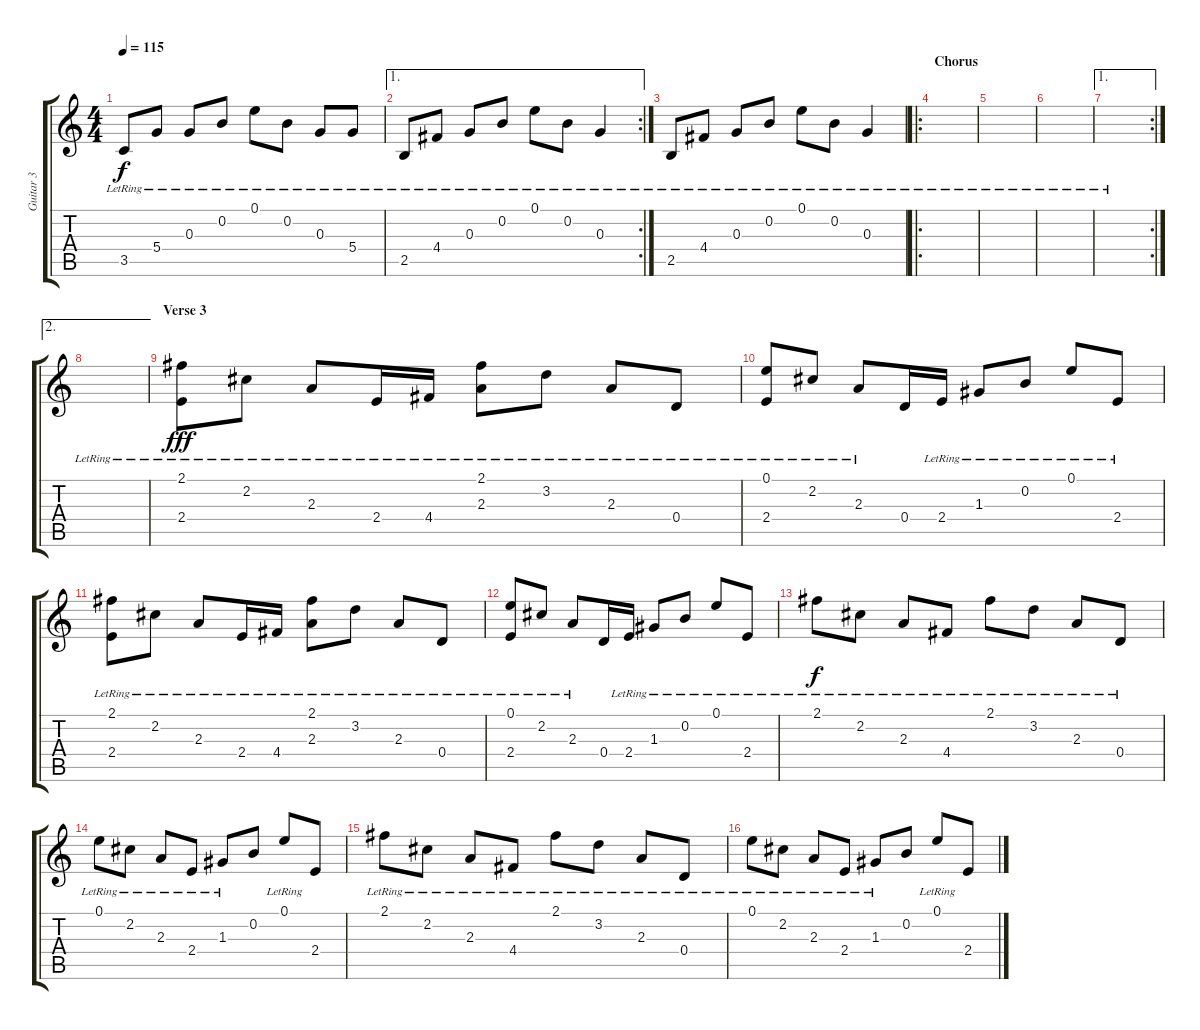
\track ("Guitar 3" "Guitar 3") {instrument electricguitarclean}
\staff {score tabs}
\tuning (E4 B3 G3 D3 A2 E2) {hide}
\ts (4 4)
\tempo 115
\clef g2
\ks c
3.5{lr}.8{dy f} 5.4{lr}.8 0.3{lr}.8 0.2{lr}.8 0.1{lr}.8 0.2{lr}.8 0.3{lr}.8 5.4{lr}.8 |
\ae 1
\rc 2
2.5{lr}.8 4.4{lr}.8 0.3{lr}.8 0.2{lr}.8 0.1{lr}.8 0.2{lr}.8 0.3{lr}.4 |
2.5{lr}.8 4.4{lr}.8 0.3{lr}.8 0.2{lr}.8 0.1{lr}.8 0.2{lr}.8 0.3{lr}.4 |
\ro
\section ("" "Chorus")
|
|
|
\ae 1
\rc 2
|
\ae 2
|
\section ("" "Verse 3")
(2.1{lr} 2.4{lr}).8{dy fff instrument acousticguitarsteel} 2.2{lr}.8 2.3{lr}.8 2.4{lr}.16 4.4{lr}.16 (2.1{lr} 2.3{lr}).8 3.2{lr}.8 2.3{lr}.8 0.4{lr}.8 |
(0.1{lr} 2.4{lr}).8 2.2{lr}.8 2.3{lr}.8 0.4.16 2.4{lr}.16 1.3{lr}.8 0.2{lr}.8 0.1{lr}.8 2.4{lr}.8 |
(2.1{lr} 2.4{lr}).8{instrument acousticguitarsteel} 2.2{lr}.8 2.3{lr}.8 2.4{lr}.16 4.4{lr}.16 (2.1{lr} 2.3{lr}).8 3.2{lr}.8 2.3{lr}.8 0.4{lr}.8 |
(0.1{lr} 2.4{lr}).8 2.2{lr}.8 2.3{lr}.8 0.4.16 2.4{lr}.16 1.3{lr}.8 0.2{lr}.8 0.1{lr}.8 2.4{lr}.8 |
2.1{lr}.8{dy f instrument electricguitarclean} 2.2{lr}.8 2.3{lr}.8 4.4{lr}.8 2.1{lr}.8 3.2{lr}.8 2.3{lr}.8 0.4{lr}.8 |
0.1{lr}.8 2.2{lr}.8 2.3{lr}.8 2.4{lr}.8 1.3{lr}.8 0.2.8 0.1{lr}.8 2.4.8 |
2.1{lr}.8 2.2{lr}.8 2.3{lr}.8 4.4{lr}.8 2.1{lr}.8 3.2{lr}.8 2.3{lr}.8 0.4{lr}.8 |
0.1{lr}.8 2.2{lr}.8 2.3{lr}.8 2.4{lr}.8 1.3{lr}.8 0.2.8 0.1{lr}.8 2.4.8
